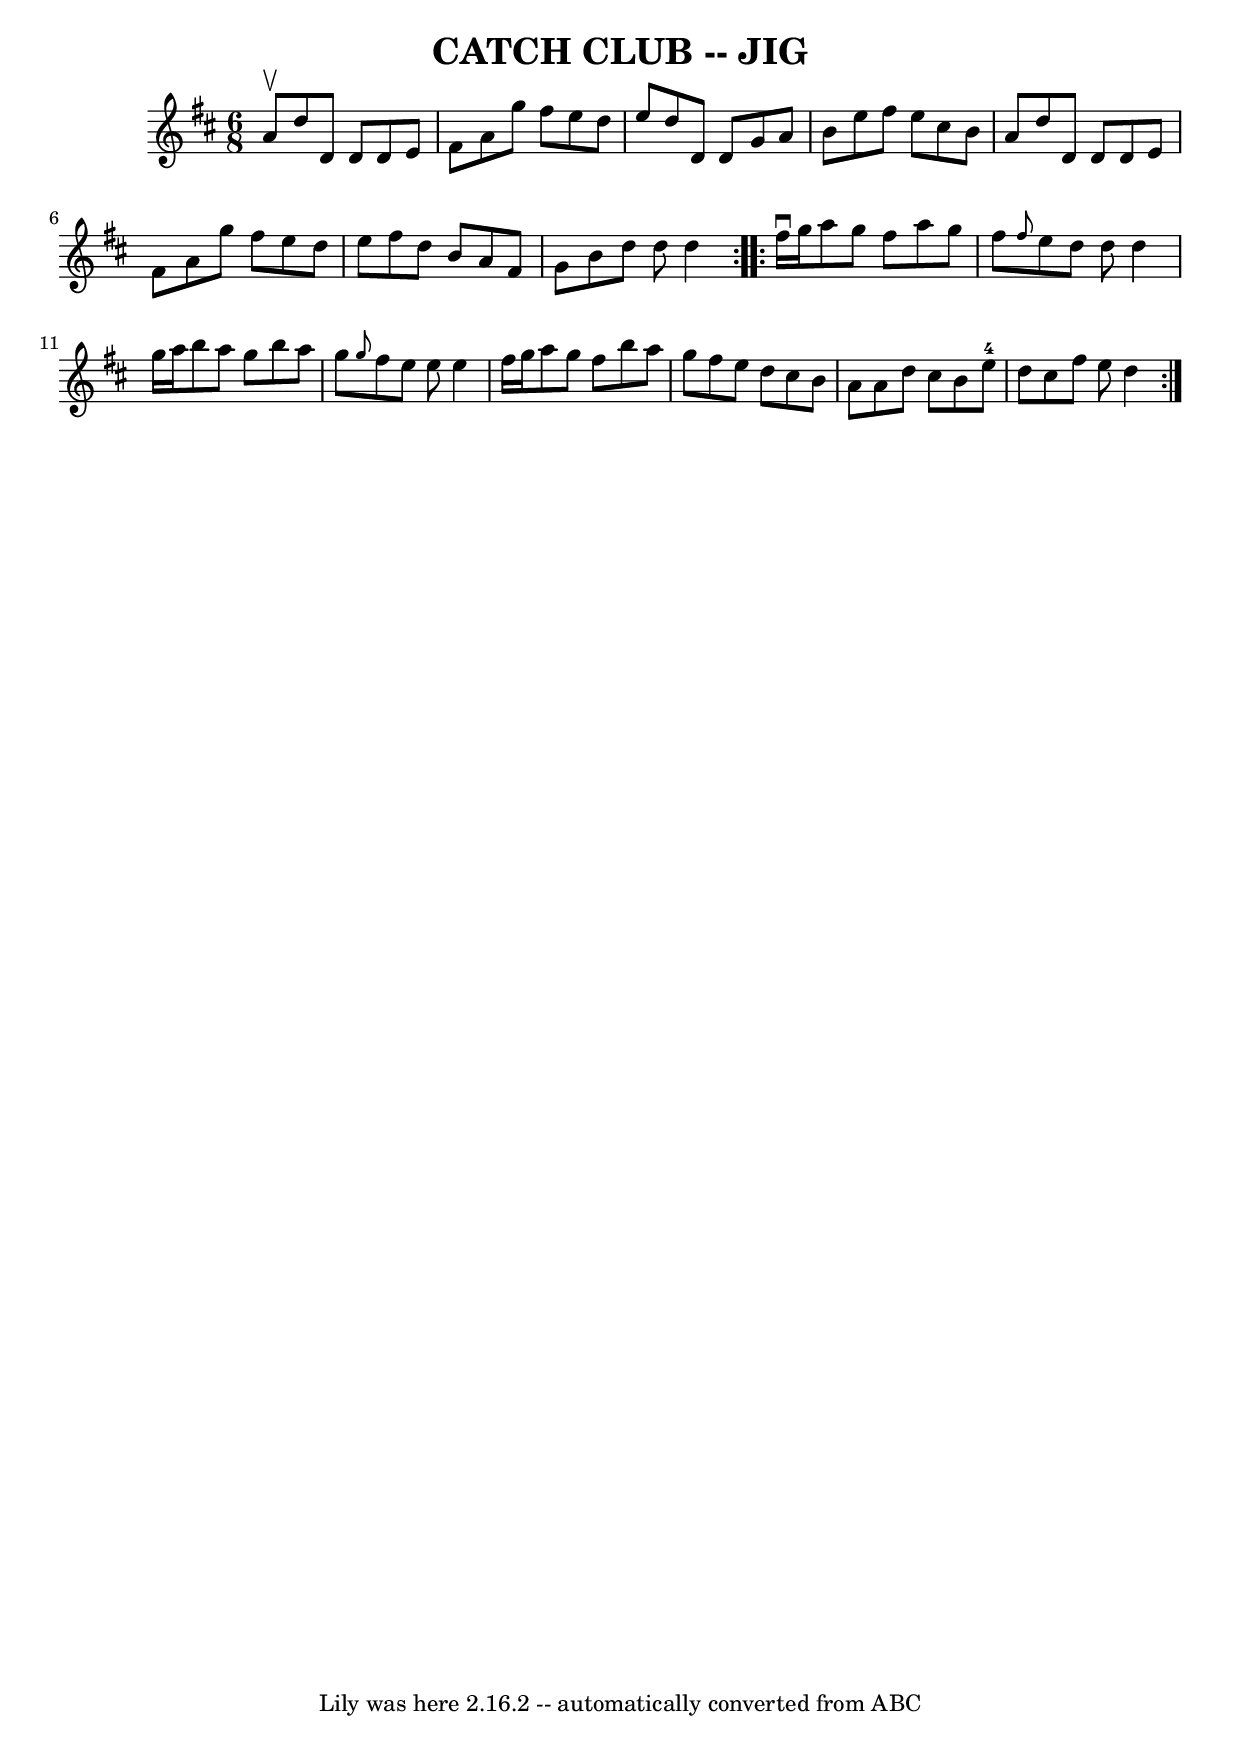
\version "2.7.40"
\include "Mammoth.ily"
\header {
	%% book = "Ryan's Mammoth Collection of Fiddle Tunes"
	crossRefNumber = "1"
	footnotes = ""
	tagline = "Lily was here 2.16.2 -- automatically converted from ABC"
	title = "CATCH CLUB -- JIG"
}
voicedefault =  {


\repeat volta 2 {
\time 6/8 \key d \major a'8^\upbow       |
 d''8 d'8 d'8    
d'8 e'8 fis'8    |
 a'8 g''8 fis''8 e''8 d''8 e''8 
   |
 d''8 d'8 d'8 g'8 a'8 b'8    |
 e''8    
fis''8 e''8 cis''8 b'8 a'8        |
 d''8 d'8 d'8    
d'8 e'8 fis'8    |
 a'8 g''8 fis''8 e''8 d''8 e''8 
   |
 fis''8 d''8 b'8 a'8 fis'8 g'8    |
 b'8    
d''8 d''8 d''4    }     \repeat volta 2 { fis''16^\downbow g''16     
   |
 a''8 g''8 fis''8 a''8 g''8 fis''8    |
 
\grace { fis''8  } e''8 d''8 d''8 d''4 g''16 a''16    
|
 b''8 a''8 g''8 b''8 a''8 g''8    |
 \grace {    
g''8  } fis''8 e''8 e''8 e''4 fis''16 g''16        |
   
a''8 g''8 fis''8 b''8 a''8 g''8    |
 fis''8 e''8    
d''8 cis''8 b'8 a'8    |
 a'8 d''8 cis''8 b'8 e''8 
-4 d''8    |
 cis''8 fis''8 e''8 d''4    }   
}

\score{
    <<

	\context Staff="default"
	{
	    \voicedefault 
	}

    >>
	\layout {
	}
	\midi {}
}
